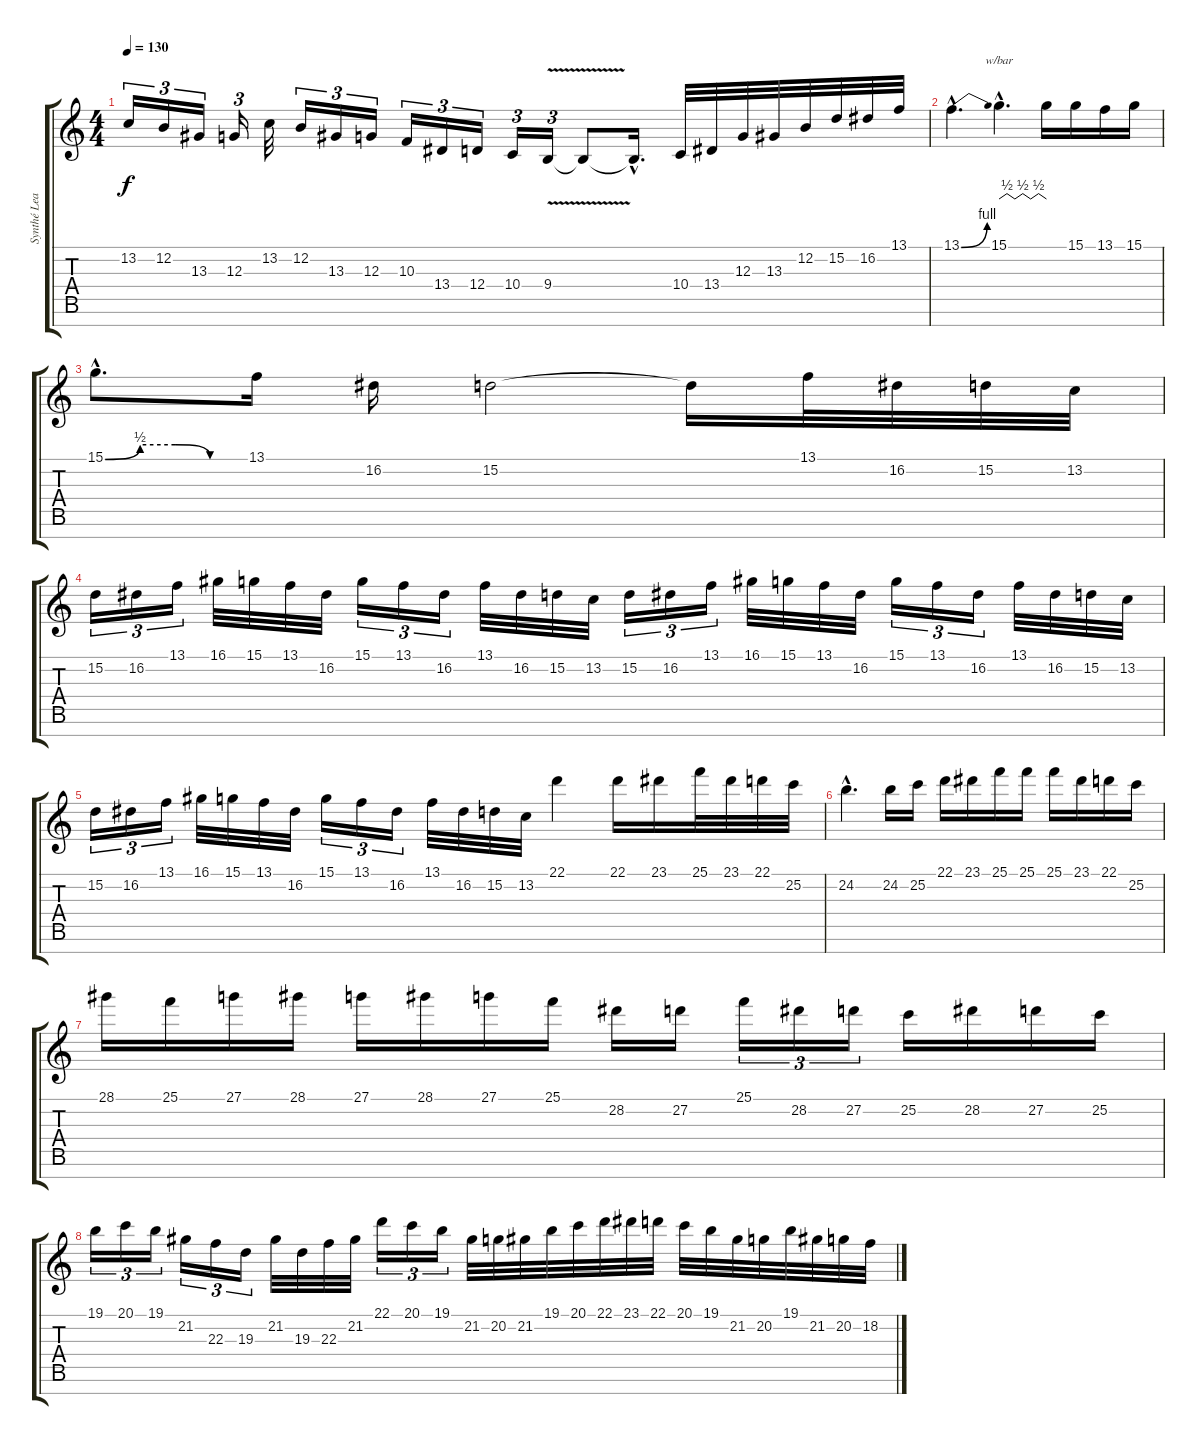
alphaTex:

\track ("Synthé Lead" "Synthé Lea") {instrument lead5charang}
\staff {score tabs}
\tuning (E4 B3 G3 D3 A2 E2 B1) {hide}
\ts (4 4)
\tempo 130
\clef g2
\ks c
13.2.16{tu (3 2) dy f} 12.2.16{tu (3 2)} 13.3.16{tu (3 2)} 12.3.16{tu (3 2)} 13.2.32 12.2.16{tu (3 2)} 13.3.16{tu (3 2)} 12.3.16{tu (3 2)} 10.3.16{tu (3 2)} 13.4.16{tu (3 2)} 12.4.16{tu (3 2)} 10.4.16{tu (3 2)} 9.4{v}.16{tu (3 2)} 9.4{t}.8 9.4{hac t}.16{d} 10.4.32 13.4.32 12.3.32 13.3.32 12.2.32 15.2.32 16.2.32 13.1.32 |
13.1{be (bend 0 0 60 4) hac}.4{d} 15.1{hac}.4{d tbe (custom default 0 0 10 2 20 0 30 2 40 0 50 2 60 0)} 15.1{t}.16 15.1.16 13.1.16 15.1.16 |
15.1{be (custom 0 0 15 2 30 2 45 0 60 0) hac}.8{d} 13.1.16 16.2.16 15.2.2 15.2{t}.16 13.1.32 16.2.32 15.2.32 13.2.32 |
15.2.16{tu (3 2)} 16.2.16{tu (3 2)} 13.1.16{tu (3 2)} 16.1.32 15.1.32 13.1.32 16.2.32 15.1.16{tu (3 2)} 13.1.16{tu (3 2)} 16.2.16{tu (3 2)} 13.1.32 16.2.32 15.2.32 13.2.32 15.2.16{tu (3 2)} 16.2.16{tu (3 2)} 13.1.16{tu (3 2)} 16.1.32 15.1.32 13.1.32 16.2.32 15.1.16{tu (3 2)} 13.1.16{tu (3 2)} 16.2.16{tu (3 2)} 13.1.32 16.2.32 15.2.32 13.2.32 |
15.2.16{tu (3 2)} 16.2.16{tu (3 2)} 13.1.16{tu (3 2)} 16.1.32 15.1.32 13.1.32 16.2.32 15.1.16{tu (3 2)} 13.1.16{tu (3 2)} 16.2.16{tu (3 2)} 13.1.32 16.2.32 15.2.32 13.2.32 22.1.4 22.1.16 23.1.16 25.1.32 23.1.32 22.1.32 25.2.32 |
24.2{hac}.4{d} 24.2.16 25.2.16 22.1.16 23.1.16 25.1.16 25.1.16 25.1.16 23.1.16 22.1.16 25.2.16 |
28.1.16 25.1.16 27.1.16 28.1.16 27.1.16 28.1.16 27.1.16 25.1.16 28.2.16 27.2.16 25.1.16{tu (3 2)} 28.2.16{tu (3 2)} 27.2.16{tu (3 2)} 25.2.16 28.2.16 27.2.16 25.2.16 |
19.1.16{tu (3 2)} 20.1.16{tu (3 2)} 19.1.16{tu (3 2)} 21.2.16{tu (3 2)} 22.3.16{tu (3 2)} 19.3.16{tu (3 2)} 21.2.32 19.3.32 22.3.32 21.2.32 22.1.16{tu (3 2)} 20.1.16{tu (3 2)} 19.1.16{tu (3 2)} 21.2.32 20.2.32 21.2.32 19.1.32 20.1.32 22.1.32 23.1.32 22.1.32 20.1.32 19.1.32 21.2.32 20.2.32 19.1.32 21.2.32 20.2.32 18.2.32
